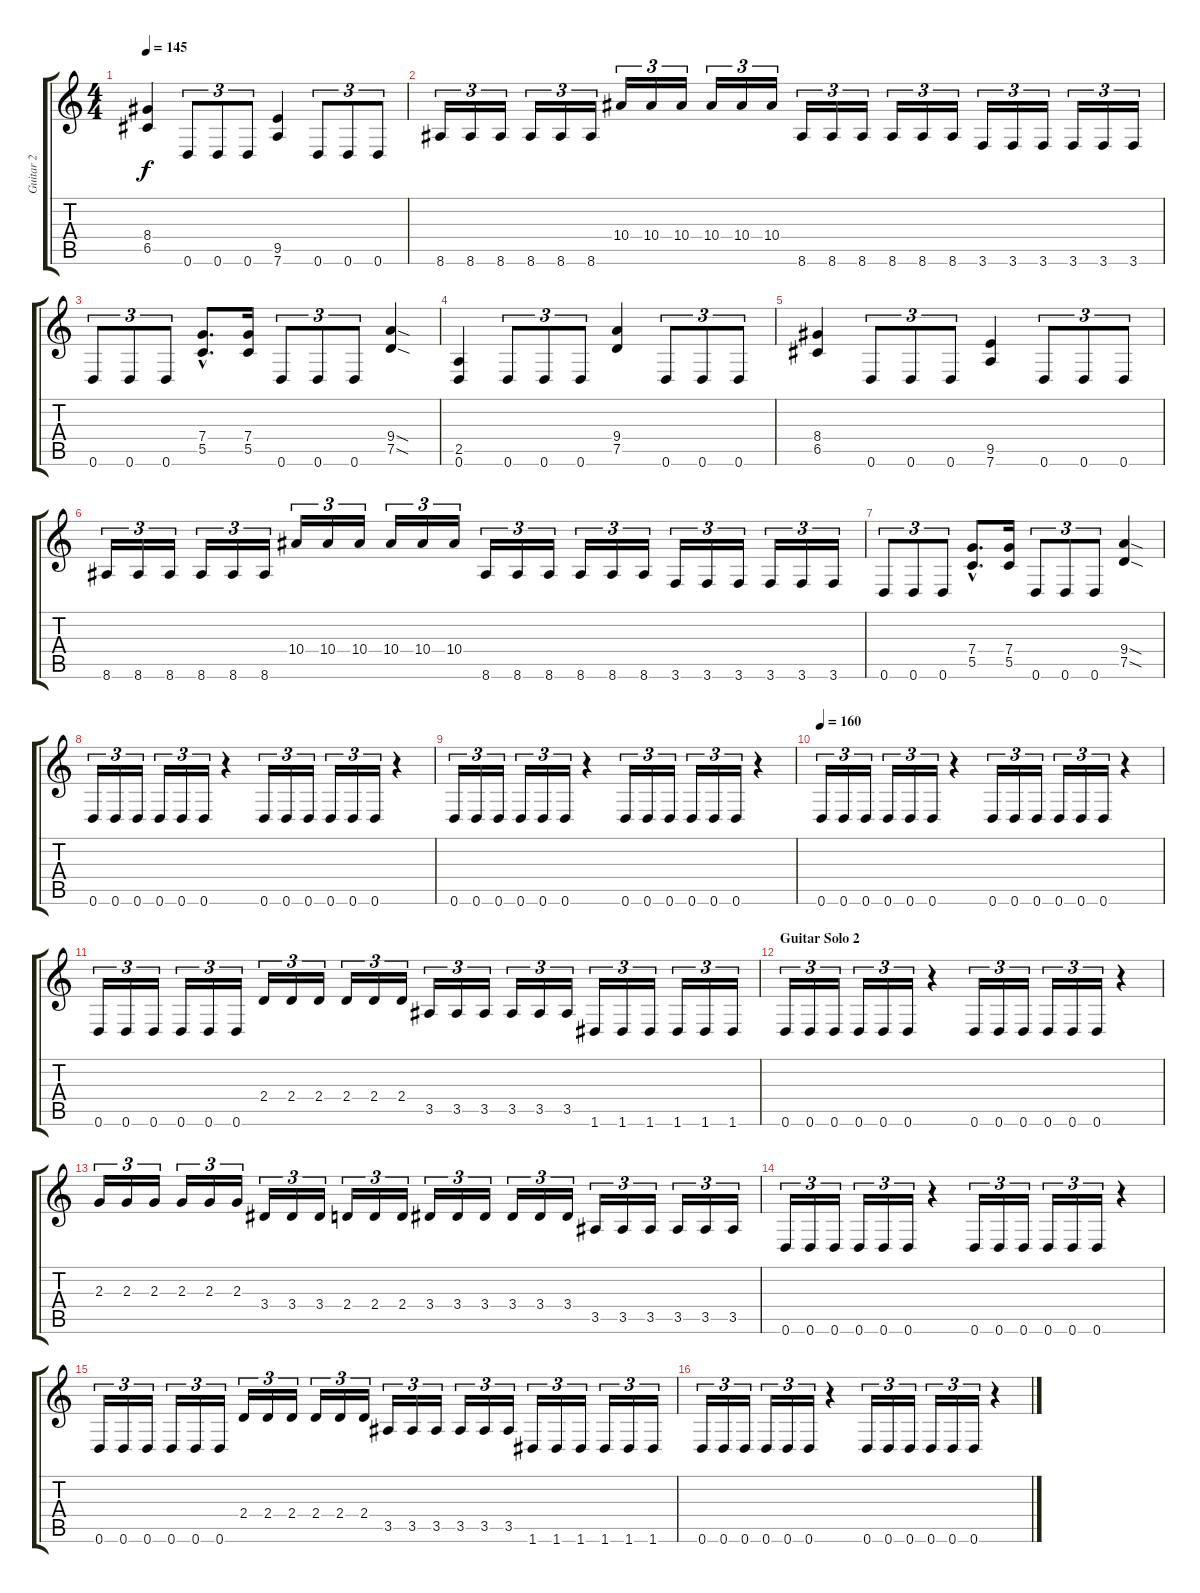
\track ("Guitar 2" "Guitar 2") {instrument distortionguitar}
\staff {score tabs}
\tuning (D4 A3 F3 C3 G2 D2) {hide}
\ts (4 4)
\tempo 145
\clef g2
\ks c
(8.4 6.5).4{dy f} 0.6.8{tu (3 2)} 0.6.8{tu (3 2)} 0.6.8{tu (3 2)} (9.5 7.6).4 0.6.8{tu (3 2)} 0.6.8{tu (3 2)} 0.6.8{tu (3 2)} |
8.6.16{tu (3 2)} 8.6.16{tu (3 2)} 8.6.16{tu (3 2)} 8.6.16{tu (3 2)} 8.6.16{tu (3 2)} 8.6.16{tu (3 2)} 10.4.16{tu (3 2)} 10.4.16{tu (3 2)} 10.4.16{tu (3 2)} 10.4.16{tu (3 2)} 10.4.16{tu (3 2)} 10.4.16{tu (3 2)} 8.6.16{tu (3 2)} 8.6.16{tu (3 2)} 8.6.16{tu (3 2)} 8.6.16{tu (3 2)} 8.6.16{tu (3 2)} 8.6.16{tu (3 2)} 3.6.16{tu (3 2)} 3.6.16{tu (3 2)} 3.6.16{tu (3 2)} 3.6.16{tu (3 2)} 3.6.16{tu (3 2)} 3.6.16{tu (3 2)} |
0.6.8{tu (3 2)} 0.6.8{tu (3 2)} 0.6.8{tu (3 2)} (7.4{hac} 5.5{hac}).8{d} (7.4 5.5).16 0.6.8{tu (3 2)} 0.6.8{tu (3 2)} 0.6.8{tu (3 2)} (9.4{sod} 7.5{sod}).4 |
(2.5 0.6).4 0.6.8{tu (3 2)} 0.6.8{tu (3 2)} 0.6.8{tu (3 2)} (9.4 7.5).4 0.6.8{tu (3 2)} 0.6.8{tu (3 2)} 0.6.8{tu (3 2)} |
(8.4 6.5).4 0.6.8{tu (3 2)} 0.6.8{tu (3 2)} 0.6.8{tu (3 2)} (9.5 7.6).4 0.6.8{tu (3 2)} 0.6.8{tu (3 2)} 0.6.8{tu (3 2)} |
8.6.16{tu (3 2)} 8.6.16{tu (3 2)} 8.6.16{tu (3 2)} 8.6.16{tu (3 2)} 8.6.16{tu (3 2)} 8.6.16{tu (3 2)} 10.4.16{tu (3 2)} 10.4.16{tu (3 2)} 10.4.16{tu (3 2)} 10.4.16{tu (3 2)} 10.4.16{tu (3 2)} 10.4.16{tu (3 2)} 8.6.16{tu (3 2)} 8.6.16{tu (3 2)} 8.6.16{tu (3 2)} 8.6.16{tu (3 2)} 8.6.16{tu (3 2)} 8.6.16{tu (3 2)} 3.6.16{tu (3 2)} 3.6.16{tu (3 2)} 3.6.16{tu (3 2)} 3.6.16{tu (3 2)} 3.6.16{tu (3 2)} 3.6.16{tu (3 2)} |
0.6.8{tu (3 2)} 0.6.8{tu (3 2)} 0.6.8{tu (3 2)} (7.4{hac} 5.5{hac}).8{d} (7.4 5.5).16 0.6.8{tu (3 2)} 0.6.8{tu (3 2)} 0.6.8{tu (3 2)} (9.4{sod} 7.5{sod}).4 |
\section ("" "")
0.6.16{tu (3 2)} 0.6.16{tu (3 2)} 0.6.16{tu (3 2)} 0.6.16{tu (3 2)} 0.6.16{tu (3 2)} 0.6.16{tu (3 2)} r.4 0.6.16{tu (3 2)} 0.6.16{tu (3 2)} 0.6.16{tu (3 2)} 0.6.16{tu (3 2)} 0.6.16{tu (3 2)} 0.6.16{tu (3 2)} r.4 |
0.6.16{tu (3 2)} 0.6.16{tu (3 2)} 0.6.16{tu (3 2)} 0.6.16{tu (3 2)} 0.6.16{tu (3 2)} 0.6.16{tu (3 2)} r.4 0.6.16{tu (3 2)} 0.6.16{tu (3 2)} 0.6.16{tu (3 2)} 0.6.16{tu (3 2)} 0.6.16{tu (3 2)} 0.6.16{tu (3 2)} r.4 |
\section ("" "")
\tempo 160
0.6.16{tu (3 2)} 0.6.16{tu (3 2)} 0.6.16{tu (3 2)} 0.6.16{tu (3 2)} 0.6.16{tu (3 2)} 0.6.16{tu (3 2)} r.4 0.6.16{tu (3 2)} 0.6.16{tu (3 2)} 0.6.16{tu (3 2)} 0.6.16{tu (3 2)} 0.6.16{tu (3 2)} 0.6.16{tu (3 2)} r.4 |
0.6.16{tu (3 2)} 0.6.16{tu (3 2)} 0.6.16{tu (3 2)} 0.6.16{tu (3 2)} 0.6.16{tu (3 2)} 0.6.16{tu (3 2)} 2.4.16{tu (3 2)} 2.4.16{tu (3 2)} 2.4.16{tu (3 2)} 2.4.16{tu (3 2)} 2.4.16{tu (3 2)} 2.4.16{tu (3 2)} 3.5.16{tu (3 2)} 3.5.16{tu (3 2)} 3.5.16{tu (3 2)} 3.5.16{tu (3 2)} 3.5.16{tu (3 2)} 3.5.16{tu (3 2)} 1.6.16{tu (3 2)} 1.6.16{tu (3 2)} 1.6.16{tu (3 2)} 1.6.16{tu (3 2)} 1.6.16{tu (3 2)} 1.6.16{tu (3 2)} |
\section ("" "Guitar Solo 2")
0.6.16{tu (3 2)} 0.6.16{tu (3 2)} 0.6.16{tu (3 2)} 0.6.16{tu (3 2)} 0.6.16{tu (3 2)} 0.6.16{tu (3 2)} r.4 0.6.16{tu (3 2)} 0.6.16{tu (3 2)} 0.6.16{tu (3 2)} 0.6.16{tu (3 2)} 0.6.16{tu (3 2)} 0.6.16{tu (3 2)} r.4 |
2.3.16{tu (3 2)} 2.3.16{tu (3 2)} 2.3.16{tu (3 2)} 2.3.16{tu (3 2)} 2.3.16{tu (3 2)} 2.3.16{tu (3 2)} 3.4.16{tu (3 2)} 3.4.16{tu (3 2)} 3.4.16{tu (3 2)} 2.4.16{tu (3 2)} 2.4.16{tu (3 2)} 2.4.16{tu (3 2)} 3.4.16{tu (3 2)} 3.4.16{tu (3 2)} 3.4.16{tu (3 2)} 3.4.16{tu (3 2)} 3.4.16{tu (3 2)} 3.4.16{tu (3 2)} 3.5.16{tu (3 2)} 3.5.16{tu (3 2)} 3.5.16{tu (3 2)} 3.5.16{tu (3 2)} 3.5.16{tu (3 2)} 3.5.16{tu (3 2)} |
0.6.16{tu (3 2)} 0.6.16{tu (3 2)} 0.6.16{tu (3 2)} 0.6.16{tu (3 2)} 0.6.16{tu (3 2)} 0.6.16{tu (3 2)} r.4 0.6.16{tu (3 2)} 0.6.16{tu (3 2)} 0.6.16{tu (3 2)} 0.6.16{tu (3 2)} 0.6.16{tu (3 2)} 0.6.16{tu (3 2)} r.4 |
0.6.16{tu (3 2)} 0.6.16{tu (3 2)} 0.6.16{tu (3 2)} 0.6.16{tu (3 2)} 0.6.16{tu (3 2)} 0.6.16{tu (3 2)} 2.4.16{tu (3 2)} 2.4.16{tu (3 2)} 2.4.16{tu (3 2)} 2.4.16{tu (3 2)} 2.4.16{tu (3 2)} 2.4.16{tu (3 2)} 3.5.16{tu (3 2)} 3.5.16{tu (3 2)} 3.5.16{tu (3 2)} 3.5.16{tu (3 2)} 3.5.16{tu (3 2)} 3.5.16{tu (3 2)} 1.6.16{tu (3 2)} 1.6.16{tu (3 2)} 1.6.16{tu (3 2)} 1.6.16{tu (3 2)} 1.6.16{tu (3 2)} 1.6.16{tu (3 2)} |
0.6.16{tu (3 2)} 0.6.16{tu (3 2)} 0.6.16{tu (3 2)} 0.6.16{tu (3 2)} 0.6.16{tu (3 2)} 0.6.16{tu (3 2)} r.4 0.6.16{tu (3 2)} 0.6.16{tu (3 2)} 0.6.16{tu (3 2)} 0.6.16{tu (3 2)} 0.6.16{tu (3 2)} 0.6.16{tu (3 2)} r.4
